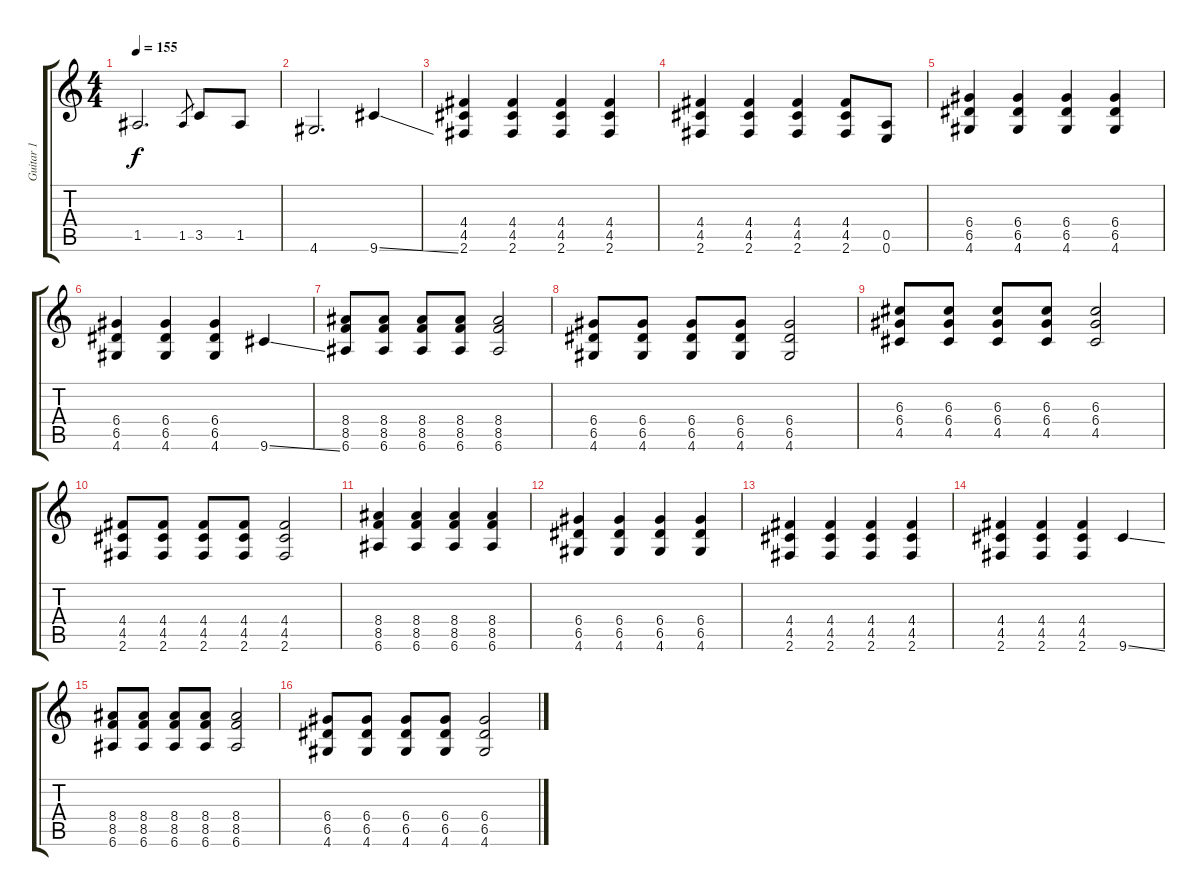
\track ("Guitar 1" "Guitar 1") {instrument distortionguitar}
\staff {score tabs}
\tuning (E4 B3 G3 D3 A2 E2) {hide}
\ts (4 4)
\tempo 155
\clef g2
\ks c
1.5.2{d dy f} 1.5.8{gr} 3.5.8 1.5.8 |
4.6.2{d} 9.6{ss}.4 |
(4.4 4.5 2.6).4 (4.4 4.5 2.6).4 (4.4 4.5 2.6).4 (4.4 4.5 2.6).4 |
(4.4 4.5 2.6).4 (4.4 4.5 2.6).4 (4.4 4.5 2.6).4 (4.4 4.5 2.6).8 (0.5 0.6).8 |
(6.4 6.5 4.6).4 (6.4 6.5 4.6).4 (6.4 6.5 4.6).4 (6.4 6.5 4.6).4 |
(6.4 6.5 4.6).4 (6.4 6.5 4.6).4 (6.4 6.5 4.6).4 9.6{ss}.4 |
(8.4 8.5 6.6).8 (8.4 8.5 6.6).8 (8.4 8.5 6.6).8 (8.4 8.5 6.6).8 (8.4 8.5 6.6).2 |
(6.4 6.5 4.6).8 (6.4 6.5 4.6).8 (6.4 6.5 4.6).8 (6.4 6.5 4.6).8 (6.4 6.5 4.6).2 |
(6.3 6.4 4.5).8 (6.3 6.4 4.5).8 (6.3 6.4 4.5).8 (6.3 6.4 4.5).8 (6.3 6.4 4.5).2 |
(4.4 4.5 2.6).8 (4.4 4.5 2.6).8 (4.4 4.5 2.6).8 (4.4 4.5 2.6).8 (4.4 4.5 2.6).2 |
(8.4 8.5 6.6).4 (8.4 8.5 6.6).4 (8.4 8.5 6.6).4 (8.4 8.5 6.6).4 |
(6.4 6.5 4.6).4 (6.4 6.5 4.6).4 (6.4 6.5 4.6).4 (6.4 6.5 4.6).4 |
(4.4 4.5 2.6).4 (4.4 4.5 2.6).4 (4.4 4.5 2.6).4 (4.4 4.5 2.6).4 |
(4.4 4.5 2.6).4 (4.4 4.5 2.6).4 (4.4 4.5 2.6).4 9.6{ss}.4 |
(8.4 8.5 6.6).8 (8.4 8.5 6.6).8 (8.4 8.5 6.6).8 (8.4 8.5 6.6).8 (8.4 8.5 6.6).2 |
(6.4 6.5 4.6).8 (6.4 6.5 4.6).8 (6.4 6.5 4.6).8 (6.4 6.5 4.6).8 (6.4 6.5 4.6).2
